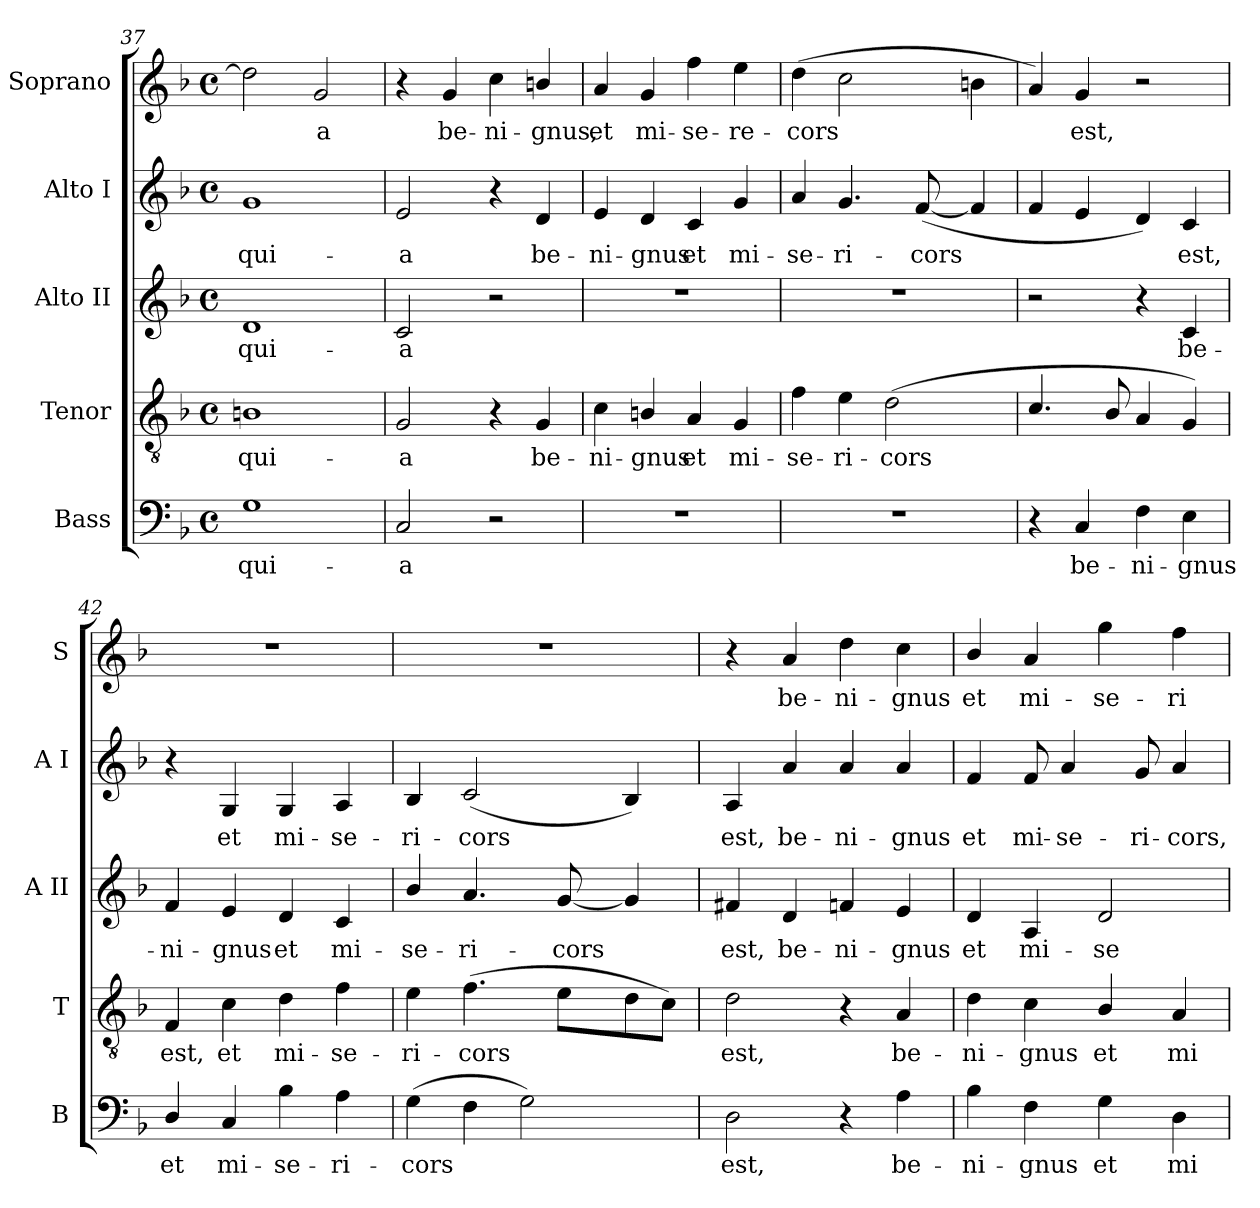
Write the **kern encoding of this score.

**kern	**text	**kern	**text	**kern	**text	**kern	**text	**kern	**text
*part5	*part5	*part4	*part4	*part3	*part3	*part2	*part2	*part1	*part1
*staff5	*staff5	*staff4	*staff4	*staff3	*staff3	*staff2	*staff2	*staff1	*staff1
*I"Bass	*	*I"Tenor	*	*I"Alto II	*	*I"Alto I	*	*I"Soprano	*
*I'B	*	*I'T	*	*I'A II	*	*I'A I	*	*I'S	*
*clefF4	*	*clefGv2	*	*clefG2	*	*clefG2	*	*clefG2	*
*k[b-]	*	*k[b-]	*	*k[b-]	*	*k[b-]	*	*k[b-]	*
*F:	*	*F:	*	*F:	*	*F:	*	*F:	*
*M4/4	*	*M4/4	*	*M4/4	*	*M4/4	*	*M4/4	*
*met(c)	*	*met(c)	*	*met(c)	*	*met(c)	*	*met(c)	*
=37	=37	=37	=37	=37	=37	=37	=37	=37	=37
!	!LO:LY:b	!	!LO:LY:b	!	!LO:LY:b	!	!LO:LY:b	!	!
1G	qui-	1Bn	qui-	1d	qui-	1g	qui-	2dd\]	.
!	!	!	!	!	!	!	!	!	!LO:LY:b
.	.	.	.	.	.	.	.	2g/	a
=38	=38	=38	=38	=38	=38	=38	=38	=38	=38
!	!LO:LY:b	!	!LO:LY:b	!	!LO:LY:b	!	!LO:LY:b	!	!
2C/	-a	2G/	-a	2c/	-a	2e/	-a	4r	.
!	!	!	!	!	!	!	!	!	!LO:LY:b
.	.	.	.	.	.	.	.	4g/	be-
!	!	!	!	!	!	!	!	!	!LO:LY:b
2r	.	4r	.	2r	.	4r	.	4cc\	-ni-
!	!	!	!LO:LY:b	!	!	!	!LO:LY:b	!	!LO:LY:b
.	.	4G/	be-	.	.	4d/	be-	4bn/	-gnus,
=39	=39	=39	=39	=39	=39	=39	=39	=39	=39
!	!	!	!LO:LY:b	!	!	!	!LO:LY:b	!	!LO:LY:b
1r	.	4c\	-ni-	1r	.	4e/	-ni-	4a/	et
!	!	!	!LO:LY:b	!	!	!	!LO:LY:b	!	!LO:LY:b
.	.	4Bn/	-gnus	.	.	4d/	-gnus	4g/	mi-
!	!	!	!LO:LY:b	!	!	!	!LO:LY:b	!	!LO:LY:b
.	.	4A/	et	.	.	4c/	et	4ff\	-se-
!	!	!	!LO:LY:b	!	!	!	!LO:LY:b	!	!LO:LY:b
.	.	4G/	mi-	.	.	4g/	mi-	4ee\	-re-
!!LO:PB:g=z
=40	=40	=40	=40	=40	=40	=40	=40	=40	=40
!	!	!	!LO:LY:b	!	!	!	!LO:LY:b	!	!LO:LY:b
1r	.	4f\	-se-	1r	.	4a/	-se-	(>4dd\	-cors
!	!	!	!LO:LY:b	!	!	!	!LO:LY:b	!	!
.	.	4e\	-ri-	.	.	4.g/	-ri-	2cc\	.
!	!	!	!LO:LY:b	!	!	!	!	!	!
.	.	(<2d\	-cors	.	.	.	.	.	.
!	!	!	!	!	!	!	!LO:LY:b	!	!
.	.	.	.	.	.	(<[8f/	-cors	.	.
.	.	.	.	.	.	4f/]	.	4bn\	.
=41	=41	=41	=41	=41	=41	=41	=41	=41	=41
4r	.	4.c/	.	2r	.	4f/	.	4a/)	.
!	!LO:LY:b	!	!	!	!	!	!	!	!LO:LY:b
4C/	be-	.	.	.	.	4e/	.	4g/	est,
.	.	8B-/	.	.	.	.	.	.	.
!	!LO:LY:b	!	!	!	!	!	!	!	!
4F\	-ni-	4A/	.	4r	.	4d/)	.	2r	.
!	!LO:LY:b	!	!	!	!LO:LY:b	!	!LO:LY:b	!	!
4E\	-gnus	4G/)	.	4c/	be-	4c/	est,	.	.
=42	=42	=42	=42	=42	=42	=42	=42	=42	=42
!	!LO:LY:b	!	!LO:LY:b	!	!LO:LY:b	!	!	!	!
4D/	et	4F/	est,	4f/	-ni-	4r	.	1r	.
!	!LO:LY:b	!	!LO:LY:b	!	!LO:LY:b	!	!LO:LY:b	!	!
4C/	mi-	4c\	et	4e/	-gnus	4G/	et	.	.
!	!LO:LY:b	!	!LO:LY:b	!	!LO:LY:b	!	!LO:LY:b	!	!
4B-\	-se-	4d\	mi-	4d/	et	4G/	mi-	.	.
!	!LO:LY:b	!	!LO:LY:b	!	!LO:LY:b	!	!LO:LY:b	!	!
4A\	-ri-	4f\	-se-	4c/	mi-	4A/	-se-	.	.
=43	=43	=43	=43	=43	=43	=43	=43	=43	=43
!	!LO:LY:b	!	!LO:LY:b	!	!LO:LY:b	!	!LO:LY:b	!	!
(>4G\	-cors	4e\	-ri-	4b-/	-se-	4B-/	-ri-	1r	.
!	!	!	!LO:LY:b	!	!LO:LY:b	!	!LO:LY:b	!	!
4F\	.	(>4.f\	-cors	4.a/	-ri-	(<2c/	-cors	.	.
2G\)	.	.	.	.	.	.	.	.	.
!	!	!	!	!	!LO:LY:b	!	!	!	!
.	.	8e\L	.	[8g/	-cors	.	.	.	.
.	.	8d\	.	4g/]	.	4B-/)	.	.	.
.	.	8c\J)	.	.	.	.	.	.	.
=44	=44	=44	=44	=44	=44	=44	=44	=44	=44
!	!LO:LY:b	!	!LO:LY:b	!	!LO:LY:b	!	!LO:LY:b	!	!
2D\	est,	2d\	est,	4f#X/	est,	4A/	est,	4r	.
!	!	!	!	!	!LO:LY:b	!	!LO:LY:b	!	!LO:LY:b
.	.	.	.	4d/	be-	4a/	be-	4a/	be-
!	!	!	!	!	!LO:LY:b	!	!LO:LY:b	!	!LO:LY:b
4r	.	4r	.	4fn/	-ni-	4a/	-ni-	4dd\	-ni-
!	!LO:LY:b	!	!LO:LY:b	!	!LO:LY:b	!	!LO:LY:b	!	!LO:LY:b
4A\	be-	4A/	be-	4e/	-gnus	4a/	-gnus	4cc\	-gnus
=45	=45	=45	=45	=45	=45	=45	=45	=45	=45
!	!LO:LY:b	!	!LO:LY:b	!	!LO:LY:b	!	!LO:LY:b	!	!LO:LY:b
4B-\	-ni-	4d\	-ni-	4d/	et	4f/	et	4b-/	et
!	!LO:LY:b	!	!LO:LY:b	!	!LO:LY:b	!	!LO:LY:b	!	!LO:LY:b
4F\	-gnus	4c\	-gnus	4A/	mi-	8f/	mi-	4a/	mi-
!	!	!	!	!	!	!	!LO:LY:b	!	!
.	.	.	.	.	.	4a/	-se-	.	.
!	!LO:LY:b	!	!LO:LY:b	!	!LO:LY:b	!	!	!	!LO:LY:b
4G\	et	4B-/	et	2d/	-se-	.	.	4gg\	-se-
!	!	!	!	!	!	!	!LO:LY:b	!	!
.	.	.	.	.	.	8g/	-ri-	.	.
!	!LO:LY:b	!	!LO:LY:b	!	!	!	!LO:LY:b	!	!LO:LY:b
4D\	mi-	4A/	mi-	.	.	4a/	-cors,	4ff\	-ri-
=	=	=	=	=	=	=	=	=	=
*-	*-	*-	*-	*-	*-	*-	*-	*-	*-
